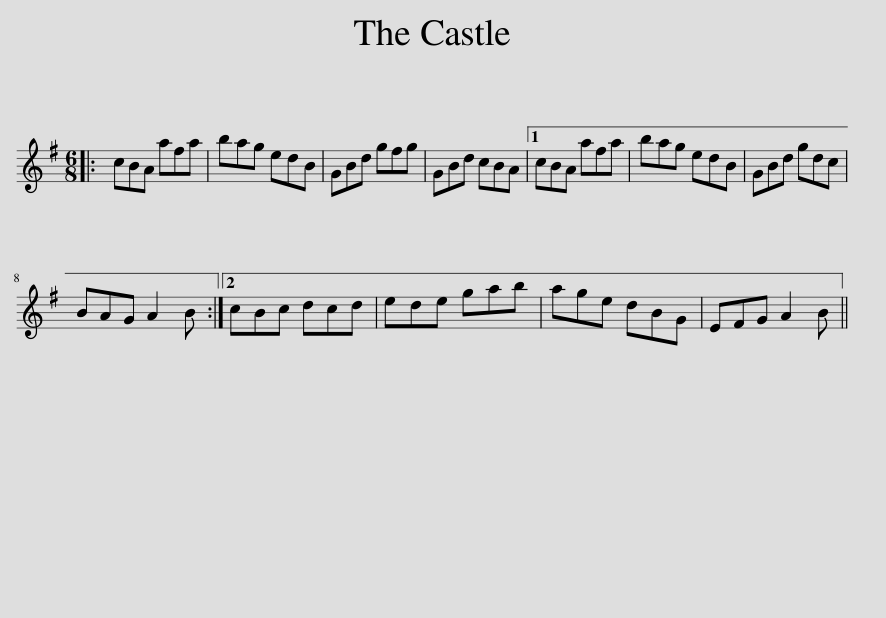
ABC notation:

X:1
L:1/8
M:6/8
I:linebreak $
K:G
V:1 treble
V:1
|: cBA afa | bag edB | GBd gfg | GBd cBA |1 cBA afa | %5
 bag edB | GBd gdc |$ BAG A2 B :|2 cBc dcd | ede gab | %10
 age dBG | EFG A2 B || %12
